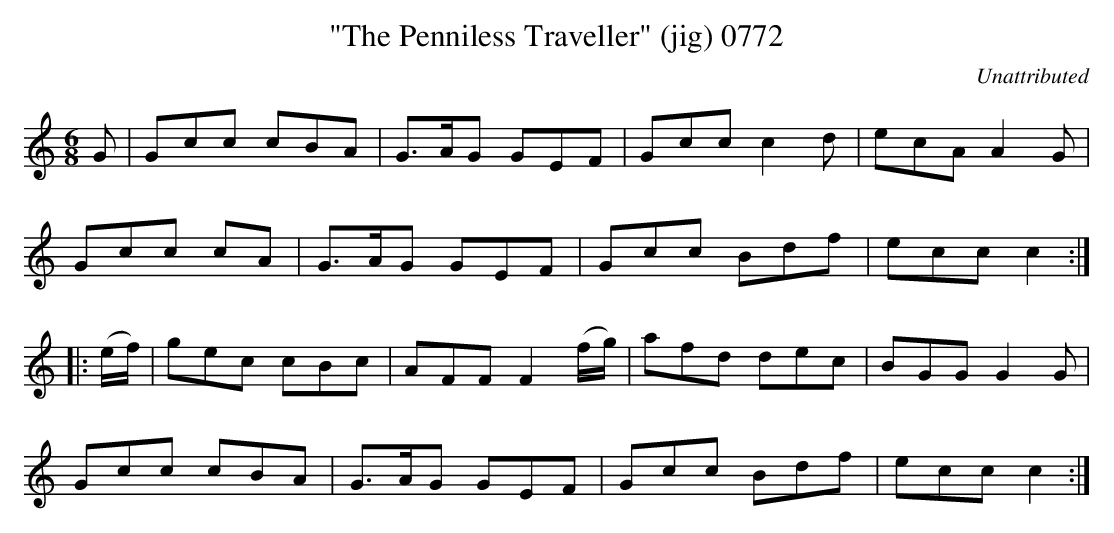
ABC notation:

X:1
T:"The Penniless Traveller" (jig) 0772
C:Unattributed
BRENNAN July 2003 (HTTP://WWW.SOSYOURMOM.COM)
M:6/8
L:1/8
K:C
G|Gcc cBA|G3/2A/2G GEF|Gcc c2d|ecA A2G|
Gcc cA|G3/2A/2G GEF|Gcc Bdf|ecc c2:|
|:(e/2f/2)|gec cBc|AFF F2(f/2g/2)|afd dec|BGG G2G|
Gcc cBA|G3/2A/2G GEF|Gcc Bdf|ecc c2:|
